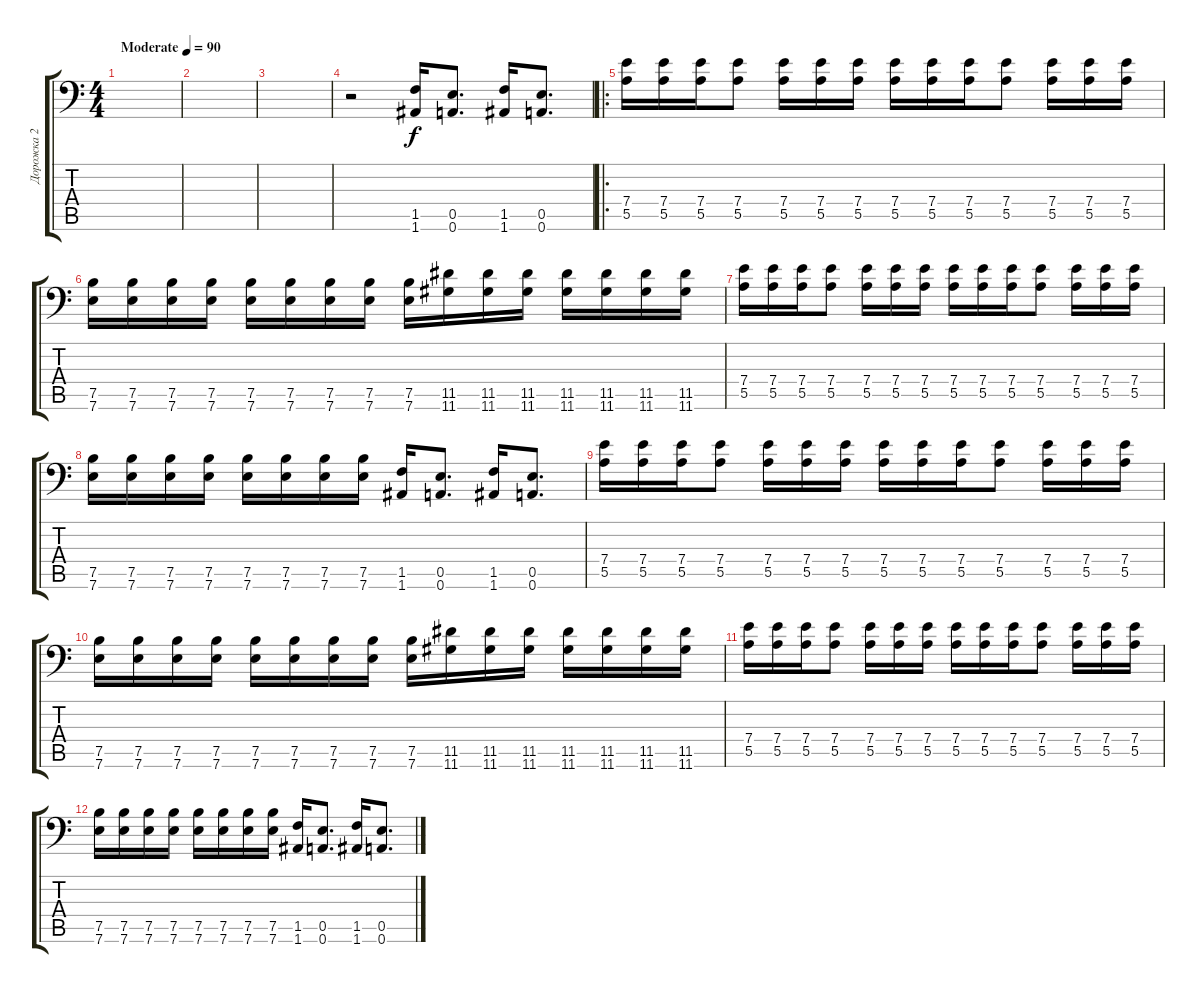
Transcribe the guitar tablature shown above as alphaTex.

\track ("Дорожка 2" "Дорожка 2") {instrument distortionguitar}
\staff {score tabs}
\tuning (B3 Gb3 D3 A2 E2 A1) {hide}
\ts (4 4)
\tempo (90 "Moderate")
\clef f4
\ks c
|
|
|
r.2 (1.5 1.6).16 (0.5 0.6).8{d} (1.5 1.6).16 (0.5 0.6).8{d} |
\ro
(7.4 5.5).16 (7.4 5.5).16 (7.4 5.5).16 (7.4 5.5).8 (7.4 5.5).16 (7.4 5.5).16 (7.4 5.5).16 (7.4 5.5).16 (7.4 5.5).16 (7.4 5.5).16 (7.4 5.5).8 (7.4 5.5).16 (7.4 5.5).16 (7.4 5.5).16 |
(7.5 7.6).16 (7.5 7.6).16 (7.5 7.6).16 (7.5 7.6).16 (7.5 7.6).16 (7.5 7.6).16 (7.5 7.6).16 (7.5 7.6).16 (7.5 7.6).16 (11.5 11.6).16 (11.5 11.6).16 (11.5 11.6).16 (11.5 11.6).16 (11.5 11.6).16 (11.5 11.6).16 (11.5 11.6).16 |
(7.4 5.5).16 (7.4 5.5).16 (7.4 5.5).16 (7.4 5.5).8 (7.4 5.5).16 (7.4 5.5).16 (7.4 5.5).16 (7.4 5.5).16 (7.4 5.5).16 (7.4 5.5).16 (7.4 5.5).8 (7.4 5.5).16 (7.4 5.5).16 (7.4 5.5).16 |
(7.5 7.6).16 (7.5 7.6).16 (7.5 7.6).16 (7.5 7.6).16 (7.5 7.6).16 (7.5 7.6).16 (7.5 7.6).16 (7.5 7.6).16 (1.5 1.6).16 (0.5 0.6).8{d} (1.5 1.6).16 (0.5 0.6).8{d} |
(7.4 5.5).16 (7.4 5.5).16 (7.4 5.5).16 (7.4 5.5).8 (7.4 5.5).16 (7.4 5.5).16 (7.4 5.5).16 (7.4 5.5).16 (7.4 5.5).16 (7.4 5.5).16 (7.4 5.5).8 (7.4 5.5).16 (7.4 5.5).16 (7.4 5.5).16 |
(7.5 7.6).16 (7.5 7.6).16 (7.5 7.6).16 (7.5 7.6).16 (7.5 7.6).16 (7.5 7.6).16 (7.5 7.6).16 (7.5 7.6).16 (7.5 7.6).16 (11.5 11.6).16 (11.5 11.6).16 (11.5 11.6).16 (11.5 11.6).16 (11.5 11.6).16 (11.5 11.6).16 (11.5 11.6).16 |
(7.4 5.5).16 (7.4 5.5).16 (7.4 5.5).16 (7.4 5.5).8 (7.4 5.5).16 (7.4 5.5).16 (7.4 5.5).16 (7.4 5.5).16 (7.4 5.5).16 (7.4 5.5).16 (7.4 5.5).8 (7.4 5.5).16 (7.4 5.5).16 (7.4 5.5).16 |
(7.5 7.6).16 (7.5 7.6).16 (7.5 7.6).16 (7.5 7.6).16 (7.5 7.6).16 (7.5 7.6).16 (7.5 7.6).16 (7.5 7.6).16 (1.5 1.6).16 (0.5 0.6).8{d} (1.5 1.6).16 (0.5 0.6).8{d}
